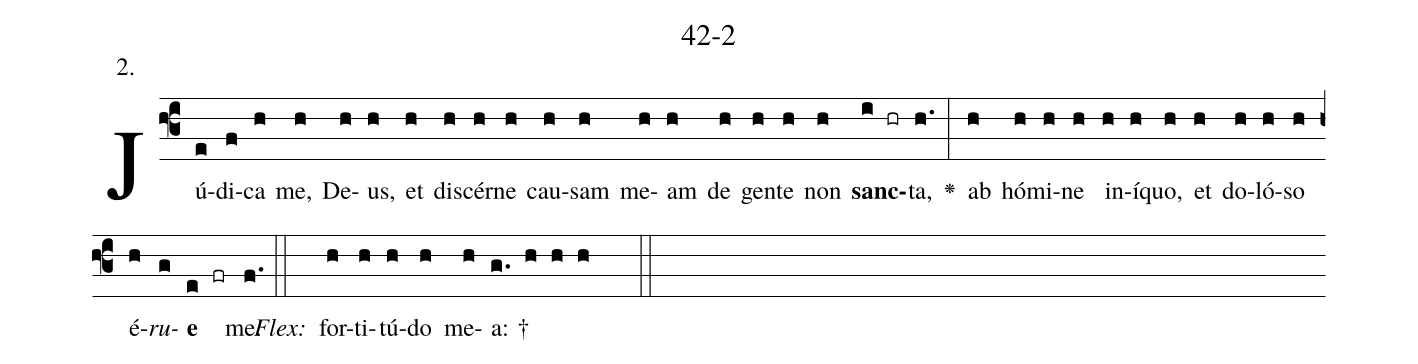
name: 42-2;
annotation: 2.;
%%
(f3)Jú(e)di(f)ca(h) me,(h) De(h)us,(h) et(h) di(h)scér(h)ne(h) cau(h)sam(h) me(h)am(h) de(h) gen(h)te(h) non(h) <b>sanc</b>(i hr)ta,(h.) <v>\greheightstar</v>(:) ab(h) hó(h)mi(h)ne(h) in(h)í(h)quo,(h) et(h) do(h)ló(h)so(h) é(h)<i>ru</i>(g)<b>e</b>(e fr) me.(f.) (::)
<i>Flex:</i>()  for(h)ti(h)tú(h)do(h) me(h)a: †(g. h h h  ::)

%E(h) u(h) o(h) u(g) a(e) e.(f.) (::)
